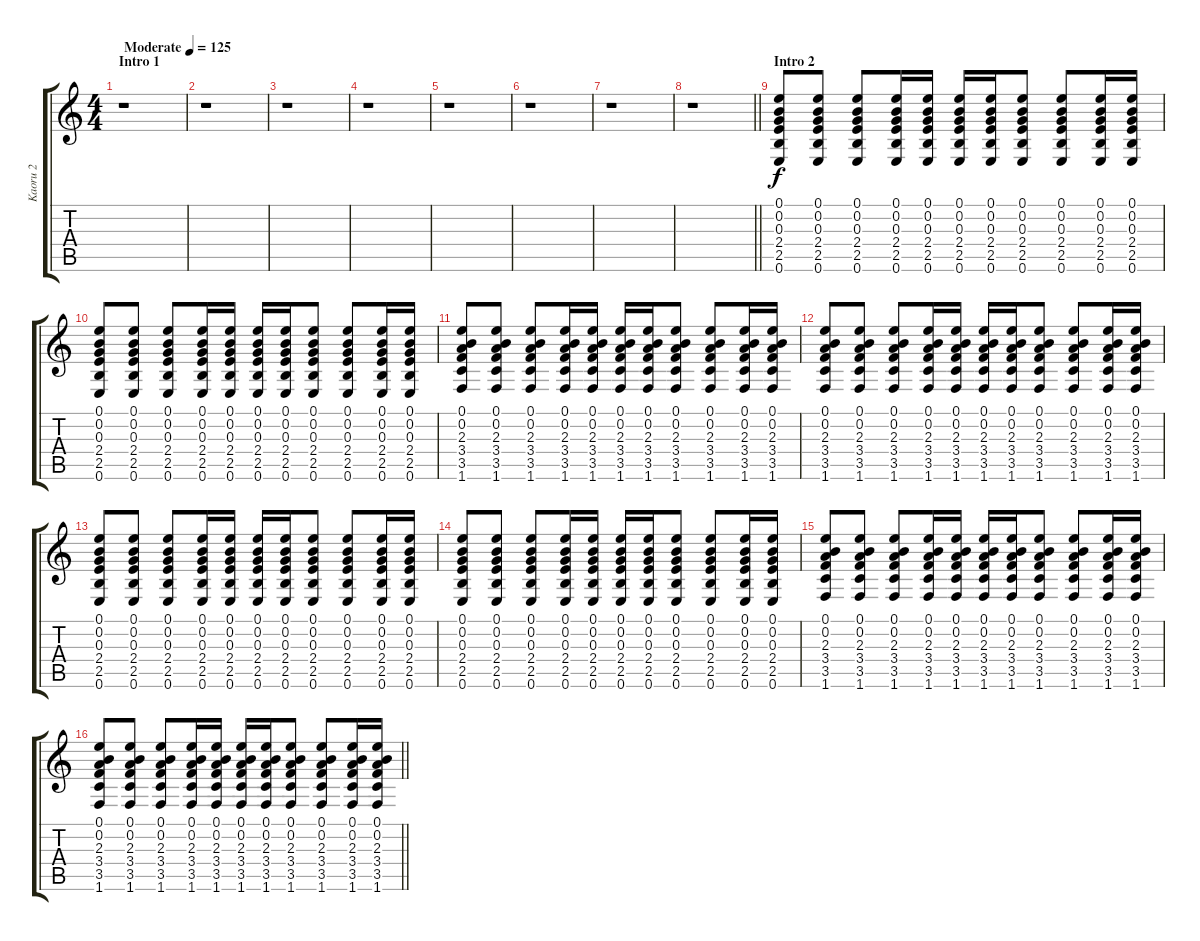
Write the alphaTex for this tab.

\track ("Kaoru 2" "Kaoru 2") {instrument acousticguitarsteel}
\staff {score tabs}
\tuning (E4 B3 G3 D3 A2 E2) {hide}
\ts (4 4)
\section ("" "Intro 1")
\tempo (125 "Moderate")
\clef g2
\ks c
r.1{dy f instrument acousticguitarsteel} |
r.1 |
r.1 |
r.1 |
r.1 |
r.1 |
r.1 |
\barLineRight lightlight
r.1 |
\section ("" "Intro 2")
(0.1 0.2 0.3 2.4 2.5 0.6).8 (0.1 0.2 0.3 2.4 2.5 0.6).8 (0.1 0.2 0.3 2.4 2.5 0.6).8 (0.1 0.2 0.3 2.4 2.5 0.6).16 (0.1 0.2 0.3 2.4 2.5 0.6).16 (0.1 0.2 0.3 2.4 2.5 0.6).16 (0.1 0.2 0.3 2.4 2.5 0.6).16 (0.1 0.2 0.3 2.4 2.5 0.6).8 (0.1 0.2 0.3 2.4 2.5 0.6).8 (0.1 0.2 0.3 2.4 2.5 0.6).16 (0.1 0.2 0.3 2.4 2.5 0.6).16 |
(0.1 0.2 0.3 2.4 2.5 0.6).8 (0.1 0.2 0.3 2.4 2.5 0.6).8 (0.1 0.2 0.3 2.4 2.5 0.6).8 (0.1 0.2 0.3 2.4 2.5 0.6).16 (0.1 0.2 0.3 2.4 2.5 0.6).16 (0.1 0.2 0.3 2.4 2.5 0.6).16 (0.1 0.2 0.3 2.4 2.5 0.6).16 (0.1 0.2 0.3 2.4 2.5 0.6).8 (0.1 0.2 0.3 2.4 2.5 0.6).8 (0.1 0.2 0.3 2.4 2.5 0.6).16 (0.1 0.2 0.3 2.4 2.5 0.6).16 |
(0.1 0.2 2.3 3.4 3.5 1.6).8 (0.1 0.2 2.3 3.4 3.5 1.6).8 (0.1 0.2 2.3 3.4 3.5 1.6).8 (0.1 0.2 2.3 3.4 3.5 1.6).16 (0.1 0.2 2.3 3.4 3.5 1.6).16 (0.1 0.2 2.3 3.4 3.5 1.6).16 (0.1 0.2 2.3 3.4 3.5 1.6).16 (0.1 0.2 2.3 3.4 3.5 1.6).8 (0.1 0.2 2.3 3.4 3.5 1.6).8 (0.1 0.2 2.3 3.4 3.5 1.6).16 (0.1 0.2 2.3 3.4 3.5 1.6).16 |
(0.1 0.2 2.3 3.4 3.5 1.6).8 (0.1 0.2 2.3 3.4 3.5 1.6).8 (0.1 0.2 2.3 3.4 3.5 1.6).8 (0.1 0.2 2.3 3.4 3.5 1.6).16 (0.1 0.2 2.3 3.4 3.5 1.6).16 (0.1 0.2 2.3 3.4 3.5 1.6).16 (0.1 0.2 2.3 3.4 3.5 1.6).16 (0.1 0.2 2.3 3.4 3.5 1.6).8 (0.1 0.2 2.3 3.4 3.5 1.6).8 (0.1 0.2 2.3 3.4 3.5 1.6).16 (0.1 0.2 2.3 3.4 3.5 1.6).16 |
(0.1 0.2 0.3 2.4 2.5 0.6).8 (0.1 0.2 0.3 2.4 2.5 0.6).8 (0.1 0.2 0.3 2.4 2.5 0.6).8 (0.1 0.2 0.3 2.4 2.5 0.6).16 (0.1 0.2 0.3 2.4 2.5 0.6).16 (0.1 0.2 0.3 2.4 2.5 0.6).16 (0.1 0.2 0.3 2.4 2.5 0.6).16 (0.1 0.2 0.3 2.4 2.5 0.6).8 (0.1 0.2 0.3 2.4 2.5 0.6).8 (0.1 0.2 0.3 2.4 2.5 0.6).16 (0.1 0.2 0.3 2.4 2.5 0.6).16 |
(0.1 0.2 0.3 2.4 2.5 0.6).8 (0.1 0.2 0.3 2.4 2.5 0.6).8 (0.1 0.2 0.3 2.4 2.5 0.6).8 (0.1 0.2 0.3 2.4 2.5 0.6).16 (0.1 0.2 0.3 2.4 2.5 0.6).16 (0.1 0.2 0.3 2.4 2.5 0.6).16 (0.1 0.2 0.3 2.4 2.5 0.6).16 (0.1 0.2 0.3 2.4 2.5 0.6).8 (0.1 0.2 0.3 2.4 2.5 0.6).8 (0.1 0.2 0.3 2.4 2.5 0.6).16 (0.1 0.2 0.3 2.4 2.5 0.6).16 |
(0.1 0.2 2.3 3.4 3.5 1.6).8 (0.1 0.2 2.3 3.4 3.5 1.6).8 (0.1 0.2 2.3 3.4 3.5 1.6).8 (0.1 0.2 2.3 3.4 3.5 1.6).16 (0.1 0.2 2.3 3.4 3.5 1.6).16 (0.1 0.2 2.3 3.4 3.5 1.6).16 (0.1 0.2 2.3 3.4 3.5 1.6).16 (0.1 0.2 2.3 3.4 3.5 1.6).8 (0.1 0.2 2.3 3.4 3.5 1.6).8 (0.1 0.2 2.3 3.4 3.5 1.6).16 (0.1 0.2 2.3 3.4 3.5 1.6).16 |
\barLineRight lightlight
(0.1 0.2 2.3 3.4 3.5 1.6).8 (0.1 0.2 2.3 3.4 3.5 1.6).8 (0.1 0.2 2.3 3.4 3.5 1.6).8 (0.1 0.2 2.3 3.4 3.5 1.6).16 (0.1 0.2 2.3 3.4 3.5 1.6).16 (0.1 0.2 2.3 3.4 3.5 1.6).16 (0.1 0.2 2.3 3.4 3.5 1.6).16 (0.1 0.2 2.3 3.4 3.5 1.6).8 (0.1 0.2 2.3 3.4 3.5 1.6).8 (0.1 0.2 2.3 3.4 3.5 1.6).16 (0.1 0.2 2.3 3.4 3.5 1.6).16
